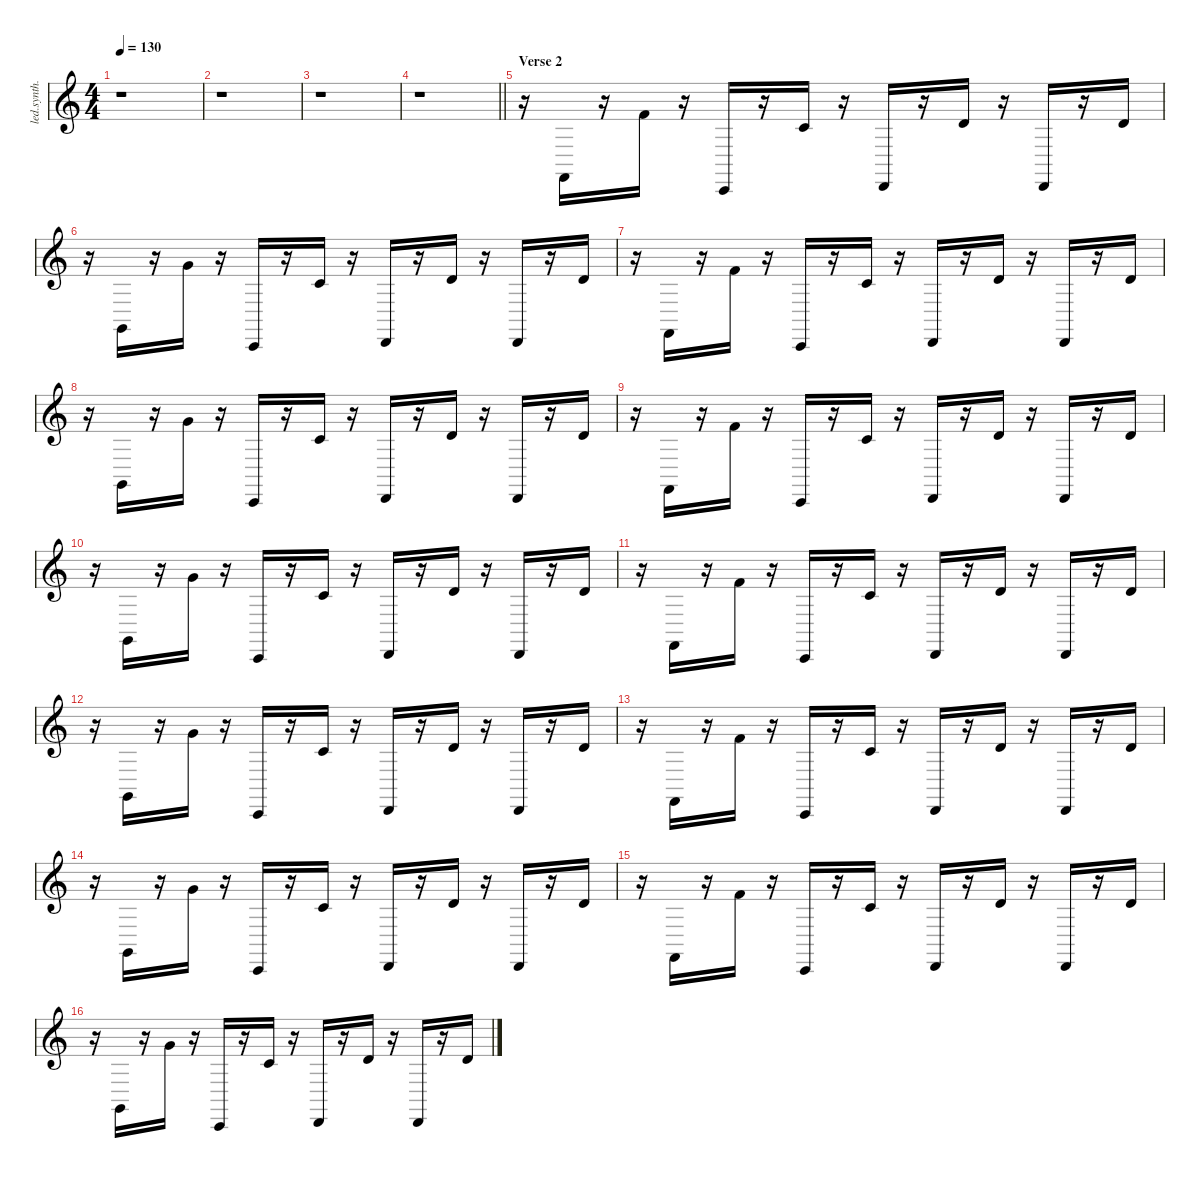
\defaultSystemsLayout 4
\hideDynamics
\bracketExtendMode nobrackets
\otherSystemsTrackNameOrientation horizontal
\track ("Synth 1-RH" "led.synth.") {defaultSystemsLayout 4 instrument lead8bassandlead}
\staff {score}
\tuning (E4 B3 G3 D3 A2 E2 B1)
\ts (4 4)
\tempo 130
\clef g2
\ks c
r.1{dy f beam Down} |
r.1{beam Down} |
r.1{beam Down} |
\barLineRight lightlight
r.1{beam Down} |
\section ("" "Verse 2")
r.16{beam Down} 1.6.16{beam Up} r.16{beam Up} 1.1.16{beam Up} r.16{beam Up} 1.7.16{beam Up} r.16{beam Up} 1.2.16{beam Up} r.16{beam Up} 3.7.16{beam Up} r.16{beam Up} 3.2.16{beam Up} r.16{beam Up} 3.7.16{beam Up} r.16{beam Up} 3.2.16{beam Up} |
r.16{beam Down} 3.6.16{beam Up} r.16{beam Up} 3.1.16{beam Up} r.16{beam Up} 1.7.16{beam Up} r.16{beam Up} 1.2.16{beam Up} r.16{beam Up} 3.7.16{beam Up} r.16{beam Up} 3.2.16{beam Up} r.16{beam Up} 3.7.16{beam Up} r.16{beam Up} 3.2.16{beam Up} |
r.16{beam Down} 1.6.16{beam Up} r.16{beam Up} 1.1.16{beam Up} r.16{beam Up} 1.7.16{beam Up} r.16{beam Up} 1.2.16{beam Up} r.16{beam Up} 3.7.16{beam Up} r.16{beam Up} 3.2.16{beam Up} r.16{beam Up} 3.7.16{beam Up} r.16{beam Up} 3.2.16{beam Up} |
r.16{beam Down} 3.6.16{beam Up} r.16{beam Up} 3.1.16{beam Up} r.16{beam Up} 1.7.16{beam Up} r.16{beam Up} 1.2.16{beam Up} r.16{beam Up} 3.7.16{beam Up} r.16{beam Up} 3.2.16{beam Up} r.16{beam Up} 3.7.16{beam Up} r.16{beam Up} 3.2.16{beam Up} |
r.16{beam Down} 1.6.16{beam Up} r.16{beam Up} 1.1.16{beam Up} r.16{beam Up} 1.7.16{beam Up} r.16{beam Up} 1.2.16{beam Up} r.16{beam Up} 3.7.16{beam Up} r.16{beam Up} 3.2.16{beam Up} r.16{beam Up} 3.7.16{beam Up} r.16{beam Up} 3.2.16{beam Up} |
r.16{beam Down} 3.6.16{beam Up} r.16{beam Up} 3.1.16{beam Up} r.16{beam Up} 1.7.16{beam Up} r.16{beam Up} 1.2.16{beam Up} r.16{beam Up} 3.7.16{beam Up} r.16{beam Up} 3.2.16{beam Up} r.16{beam Up} 3.7.16{beam Up} r.16{beam Up} 3.2.16{beam Up} |
r.16{beam Down} 1.6.16{beam Up} r.16{beam Up} 1.1.16{beam Up} r.16{beam Up} 1.7.16{beam Up} r.16{beam Up} 1.2.16{beam Up} r.16{beam Up} 3.7.16{beam Up} r.16{beam Up} 3.2.16{beam Up} r.16{beam Up} 3.7.16{beam Up} r.16{beam Up} 3.2.16{beam Up} |
r.16{beam Down} 3.6.16{beam Up} r.16{beam Up} 3.1.16{beam Up} r.16{beam Up} 1.7.16{beam Up} r.16{beam Up} 1.2.16{beam Up} r.16{beam Up} 3.7.16{beam Up} r.16{beam Up} 3.2.16{beam Up} r.16{beam Up} 3.7.16{beam Up} r.16{beam Up} 3.2.16{beam Up} |
r.16{beam Down} 1.6.16{beam Up} r.16{beam Up} 1.1.16{beam Up} r.16{beam Up} 1.7.16{beam Up} r.16{beam Up} 1.2.16{beam Up} r.16{beam Up} 3.7.16{beam Up} r.16{beam Up} 3.2.16{beam Up} r.16{beam Up} 3.7.16{beam Up} r.16{beam Up} 3.2.16{beam Up} |
r.16{beam Down} 3.6.16{beam Up} r.16{beam Up} 3.1.16{beam Up} r.16{beam Up} 1.7.16{beam Up} r.16{beam Up} 1.2.16{beam Up} r.16{beam Up} 3.7.16{beam Up} r.16{beam Up} 3.2.16{beam Up} r.16{beam Up} 3.7.16{beam Up} r.16{beam Up} 3.2.16{beam Up} |
r.16{beam Down} 1.6.16{beam Up} r.16{beam Up} 1.1.16{beam Up} r.16{beam Up} 1.7.16{beam Up} r.16{beam Up} 1.2.16{beam Up} r.16{beam Up} 3.7.16{beam Up} r.16{beam Up} 3.2.16{beam Up} r.16{beam Up} 3.7.16{beam Up} r.16{beam Up} 3.2.16{beam Up} |
r.16{beam Down} 3.6.16{beam Up} r.16{beam Up} 3.1.16{beam Up} r.16{beam Up} 1.7.16{beam Up} r.16{beam Up} 1.2.16{beam Up} r.16{beam Up} 3.7.16{beam Up} r.16{beam Up} 3.2.16{beam Up} r.16{beam Up} 3.7.16{beam Up} r.16{beam Up} 3.2.16{beam Up}
